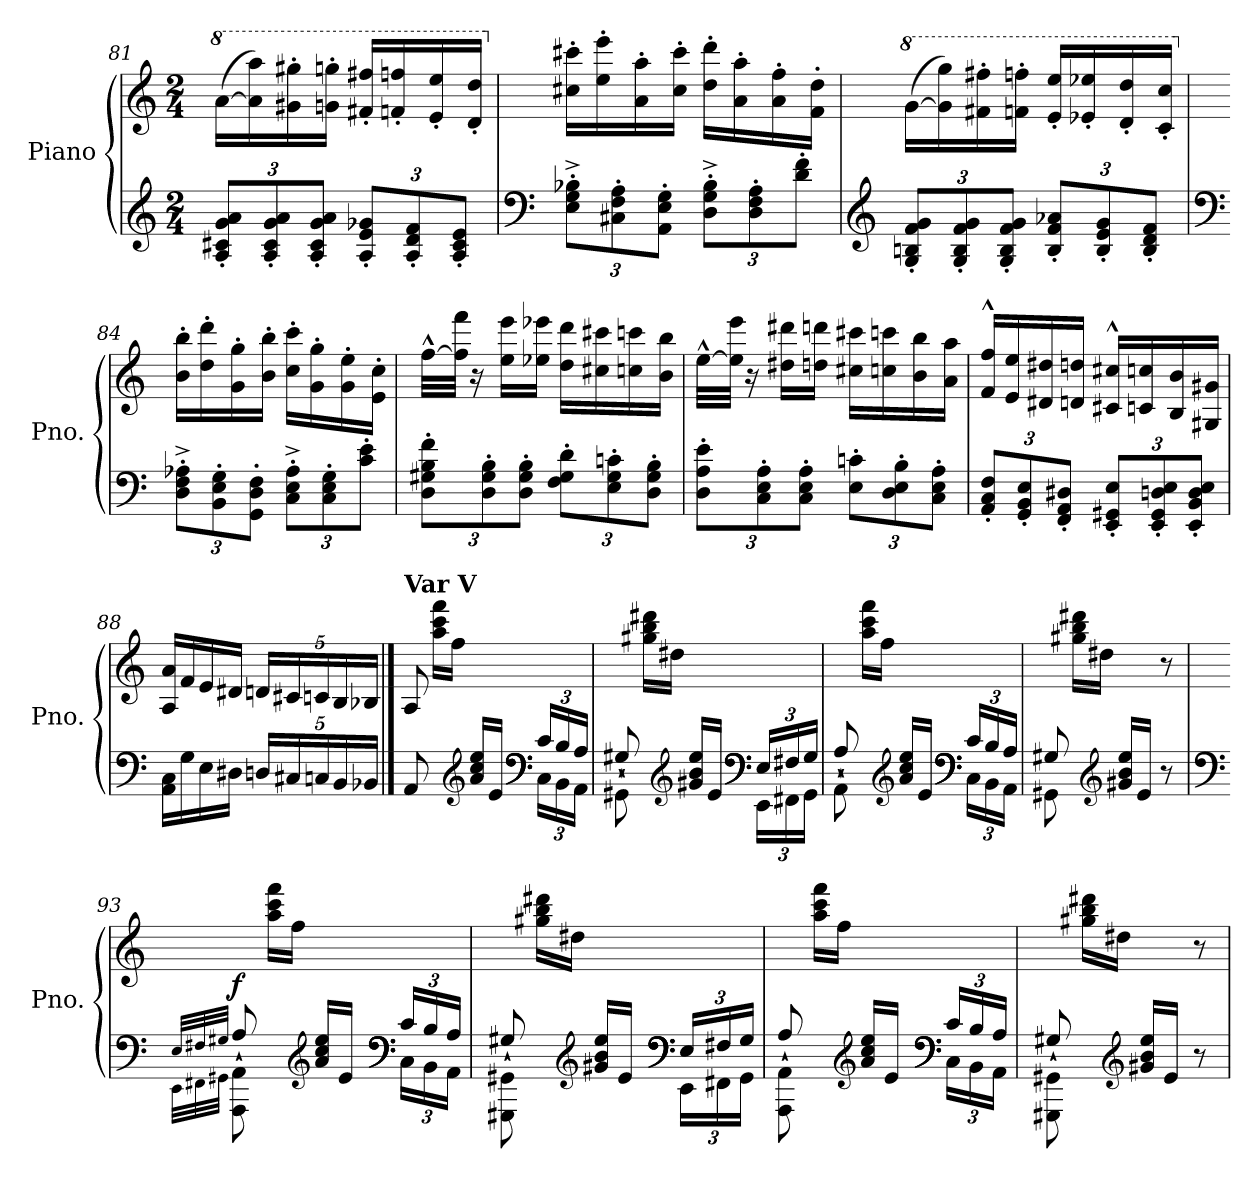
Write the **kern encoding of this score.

**kern	**kern	**dynam
*part1	*part1	*part1
*staff2	*staff1	*staff1/2
*I"Piano	*	*
*I'Pno.	*	*
!!LO:LB:g=z
*clefG2	*clefG2	*
*k[]	*k[]	*
*M2/4	*M2/4	*
*Xbrackettup	*	*
*	*8va	*
=81	=81	=81
12A/' 12c#X/' 12g/' 12a/'L	(>[16aa\LL	.
.	16aa\] 16aaa\)	.
12A/' 12c#/' 12g/' 12a/'	.	.
.	16gg#X\' 16ggg#X\'	.
12A/' 12c#/' 12g/' 12a/'J	.	.
.	16ggn\' 16gggn\'JJ	.
12A/' 12e/' 12g-X/'L	16ff#X/' 16fff#X/'LL	.
.	16ffn/' 16fffn/'	.
12A/' 12d/' 12f/'	.	.
.	16ee/' 16eee/'	.
12A/' 12c#/' 12e/'J	.	.
.	16dd/' 16ddd/'JJ	.
=82	=82	=82
*clefF4	*	*
*	*X8va	*
12E\'^ 12G\'^ 12B-X\'^L	16cc#X\' 16ccc#X\'LL	.
.	16ee\' 16eee\'	.
12C#X\' 12F\' 12A\'	.	.
.	16a\' 16aa\'	.
12AA\' 12E\' 12G\'J	.	.
.	16cc#\' 16ccc#\'JJ	.
12D\'^ 12G\'^ 12B-\'^L	16dd\' 16ddd\'LL	.
.	16a\' 16aa\'	.
12D\' 12F\' 12A\'	.	.
.	16a\' 16ff\'	.
12d\' 12f\'J	.	.
.	16f\' 16dd\'JJ	.
=83	=83	=83
*clefG2	*	*
*	*8va	*
12G/' 12Bn/' 12f/' 12g/'L	(>[16gg\LL	.
.	16gg\] 16ggg\)	.
12G/' 12B/' 12f/' 12g/'	.	.
.	16ff#X\' 16fff#X\'	.
12G/' 12B/' 12f/' 12g/'J	.	.
.	16ffn\' 16fffn\'JJ	.
12B/' 12f/' 12a-X/'L	16ee/' 16eee/'LL	.
.	16ee-X/' 16eee-X/'	.
12B/' 12e/' 12g/'	.	.
.	16dd/' 16ddd/'	.
12B/' 12d/' 12f/'J	.	.
.	16cc/' 16ccc/'JJ	.
=84	=84	=84
*clefF4	*	*
*	*X8va	*
12D\'^ 12F\'^ 12A-X\'^L	16b\' 16bb\'LL	.
.	16dd\' 16ddd\'	.
12BB\' 12E\' 12G\'	.	.
.	16g\' 16gg\'	.
12GG\' 12D\' 12F\'J	.	.
.	16b\' 16bb\'JJ	.
12C\'^ 12E\'^ 12A-\'^L	16cc\' 16ccc\'LL	.
.	16g\' 16gg\'	.
12C\' 12E\' 12G\'	.	.
.	16g\' 16ee\'	.
12c\' 12e\'J	.	.
.	16e\' 16cc\'JJ	.
!!LO:LB:g=z
=85	=85	=85
12D\' 12G#X\' 12B\' 12f\'L	[32ff^^\LLL	.
.	32ff\] 32fff\JJJ	.
!	!	!LO:DY:b
!	!	!LO:DY:n=1:b
.	16r	other-dynamics rfz
12D\' 12G#\' 12B\'	.	.
.	16ee\ 16eee\LL	.
12D\' 12G#\' 12B\'J	.	.
.	16ee-X\ 16eee-X\JJ	.
12F\' 12G#\' 12d\'L	16dd\ 16ddd\LL	.
.	16cc#X\ 16ccc#X\	.
12E\' 12G#\' 12cn\'	.	.
.	16ccn\ 16cccn\	.
12D\' 12G#\' 12B\'J	.	.
.	16b\ 16bb\JJ	.
=86	=86	=86
12D\' 12A\' 12e\'L	[32ee^^\LLL	.
.	32ee\] 32eee\JJJ	.
.	16r	.
12C\' 12E\' 12A\'	.	.
.	16dd#X\ 16ddd#X\LL	.
12C\' 12E\' 12A\'J	.	.
.	16ddn\ 16dddn\JJ	.
12E\' 12cn\'L	16cc#X\ 16ccc#X\LL	.
.	16ccn\ 16cccn\	.
12D\' 12E\' 12B\'	.	.
.	16b\ 16bb\	.
12C\' 12E\' 12A\'J	.	.
.	16a\ 16aa\JJ	.
=87	=87	=87
12AA/' 12C/' 12F/'L	16f/^^ 16ff/^^LL	.
.	16e/ 16ee/	.
12GG/' 12BB/' 12E/'	.	.
.	16d#X/ 16dd#X/	.
12FF/' 12AA/' 12D#X/'J	.	.
.	16dn/ 16ddn/JJ	.
12EE/' 12GG#X/' 12E/'L	16c#X/^^ 16cc#X/^^LL	.
.	16cn/ 16ccn/	.
12EE/' 12GG#/' 12Dn/' 12E/'	.	.
.	16B/ 16b/	.
12EE/' 12BB/' 12D/' 12E/'J	.	.
.	16G#X/ 16g#X/JJ	.
=88	=88	=88
16AA\ 16C\LL	16A/ 16a/LL	.
16G\	16f/	.
16E\	16e/	.
16D#X\JJ	16d#X/JJ	.
*	*Xbrackettup	*
20Dn/LL	20dn/LL	.
20C#X/	20c#X/	.
20Cn/	20cn/	.
20BB/	20B/	.
20BB-X/JJ	20B-X/JJ	.
!!LO:PB:g=z
==89	==89	==89
*^	*	*
*	*^	*	*
!	!	!	!LO:TX:a:B:t=Var V	!
4ryy	8AA/	4.ryy	8A/	.
.	4ryy	.	(>16aa\ 16ccc\ 16fff\LL	.
!	!	!	!	!LO:DY:b
!	!	!	!	!LO:DY:n=1:b
.	.	.	16ff\JJ	p other-dynamics
*clefG2	*	*	*	*
16a/ 16cc/ 16ee/LL	.	.	8ryy	.
16e/JJ)	.	.	.	.
*clefF4	*	*	*	*
8ryy	24c/LL	24C\LL	8ryy	.
.	24B/	24BB\	.	.
.	24A/JJ	24AA\JJ	.	.
=90	=90	=90	=90	=90
4ryy	8G#X`/	8GG#X`\	8ryy	.
.	4ryy	4ryy	(>16gg#X\ 16bb\ 16ddd#X\LL	.
.	.	.	16dd#X\JJ	.
*clefG2	*	*	*	*
16g#X/ 16b/ 16ee/LL	.	.	8ryy	.
16e/JJ)	.	.	.	.
*clefF4	*	*	*	*
8ryy	24E/LL	24EE\LL	8ryy	.
.	24F#X/	24FF#X\	.	.
.	24G#/JJ	24GG#\JJ	.	.
=91	=91	=91	=91	=91
4ryy	8A`/	8AA`\	8ryy	.
.	4ryy	4ryy	(>16aa\ 16ccc\ 16fff\LL	.
.	.	.	16ff\JJ	.
*clefG2	*	*	*	*
16a/ 16cc/ 16ee/LL	.	.	8ryy	.
16e/JJ)	.	.	.	.
*clefF4	*	*	*	*
8ryy	24c/LL	24C\LL	8ryy	.
.	24B/	24BB\	.	.
.	24A/JJ	24AA\JJ	.	.
=92	=92	=92	=92	=92
4ryy	8G#X/	8GG#X\	8ryy	.
.	4ryy	4.ryy	(>16gg#X\ 16bb\ 16ddd#X\LL	.
.	.	.	16dd#X\JJ	.
*clefG2	*	*	*	*
16g#X/ 16b/ 16ee/LL	.	.	8ryy	.
16e/JJ)	.	.	.	.
8ryy	8r	.	8r	.
=93	=93	=93	=93	=93
*clefF4	*	*	*	*
.	32qE/LLL	32qEE\LLL	.	.
.	32qF#X/	32qFF#X\	.	.
.	32qG#X/JJJ	32qGG#X\JJJ	.	.
!	!	!	!	!LO:DY:b
4ryy	8A`/	8AAA\ 8AA\	8ryy	f
.	4ryy	4ryy	(>16aa\ 16ccc\ 16fff\LL	.
.	.	.	16ff\JJ	.
*clefG2	*	*	*	*
16a/ 16cc/ 16ee/LL	.	.	8ryy	.
16e/JJ)	.	.	.	.
*clefF4	*	*	*	*
8ryy	24c/LL	24C\LL	8ryy	.
.	24B/	24BB\	.	.
.	24A/JJ	24AA\JJ	.	.
!!LO:LB:g=z
=94	=94	=94	=94	=94
4ryy	8G#X`/	8GGG#X\ 8GG#X\	8ryy	.
.	4ryy	4ryy	(>16gg#X\ 16bb\ 16ddd#X\LL	.
.	.	.	16dd#X\JJ	.
*clefG2	*	*	*	*
16g#X/ 16b/ 16ee/LL	.	.	8ryy	.
16e/JJ)	.	.	.	.
*clefF4	*	*	*	*
8ryy	24E/LL	24EE\LL	8ryy	.
.	24F#X/	24FF#X\	.	.
.	24G#/JJ	24GG#\JJ	.	.
=95	=95	=95	=95	=95
4ryy	8A`/	8AAA\ 8AA\	8ryy	.
.	4ryy	4ryy	(>16aa\ 16ccc\ 16fff\LL	.
.	.	.	16ff\JJ	.
*clefG2	*	*	*	*
16a/ 16cc/ 16ee/LL	.	.	8ryy	.
16e/JJ)	.	.	.	.
*clefF4	*	*	*	*
8ryy	24c/LL	24C\LL	8ryy	.
.	24B/	24BB\	.	.
.	24A/JJ	24AA\JJ	.	.
=96	=96	=96	=96	=96
4ryy	8G#X`/	8GGG#X\ 8GG#X\	8ryy	.
.	4ryy	4.ryy	(>16gg#X\ 16bb\ 16ddd#X\LL	.
.	.	.	16dd#X\JJ	.
*clefG2	*	*	*	*
16g#X/ 16b/ 16ee/LL	.	.	8ryy	.
16e/JJ)	.	.	.	.
8ryy	8r	.	8r	.
*v	*v	*v	*	*
=	=	=
*-	*-	*-
